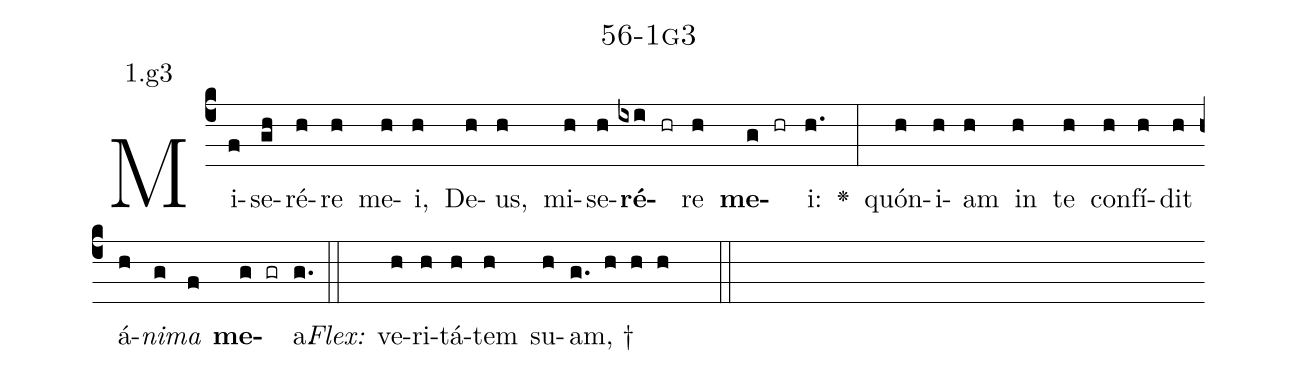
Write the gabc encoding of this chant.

name: 56-1g3;
annotation: 1.g3;
%%
(c4)Mi(f)se(gh)ré(h)re(h) me(h)i,(h) De(h)us,(h) mi(h)se(h)<b>ré</b>(ixi hr)re(h) <b>me</b>(g hr)i:(h.) <v>\greheightstar</v>(:) quón(h)i(h)am(h) in(h) te(h) con(h)fí(h)dit(h) á(h)<i>ni</i>(g)<i>ma</i>(f) <b>me</b>(g gr)a.(g.) (::)
<i>Flex:</i>()  ve(h)ri(h)tá(h)tem(h) su(h)am, †(g. h h h  ::)

%E(h) u(h) o(g) u(f) a(g) e.(g.) (::)
